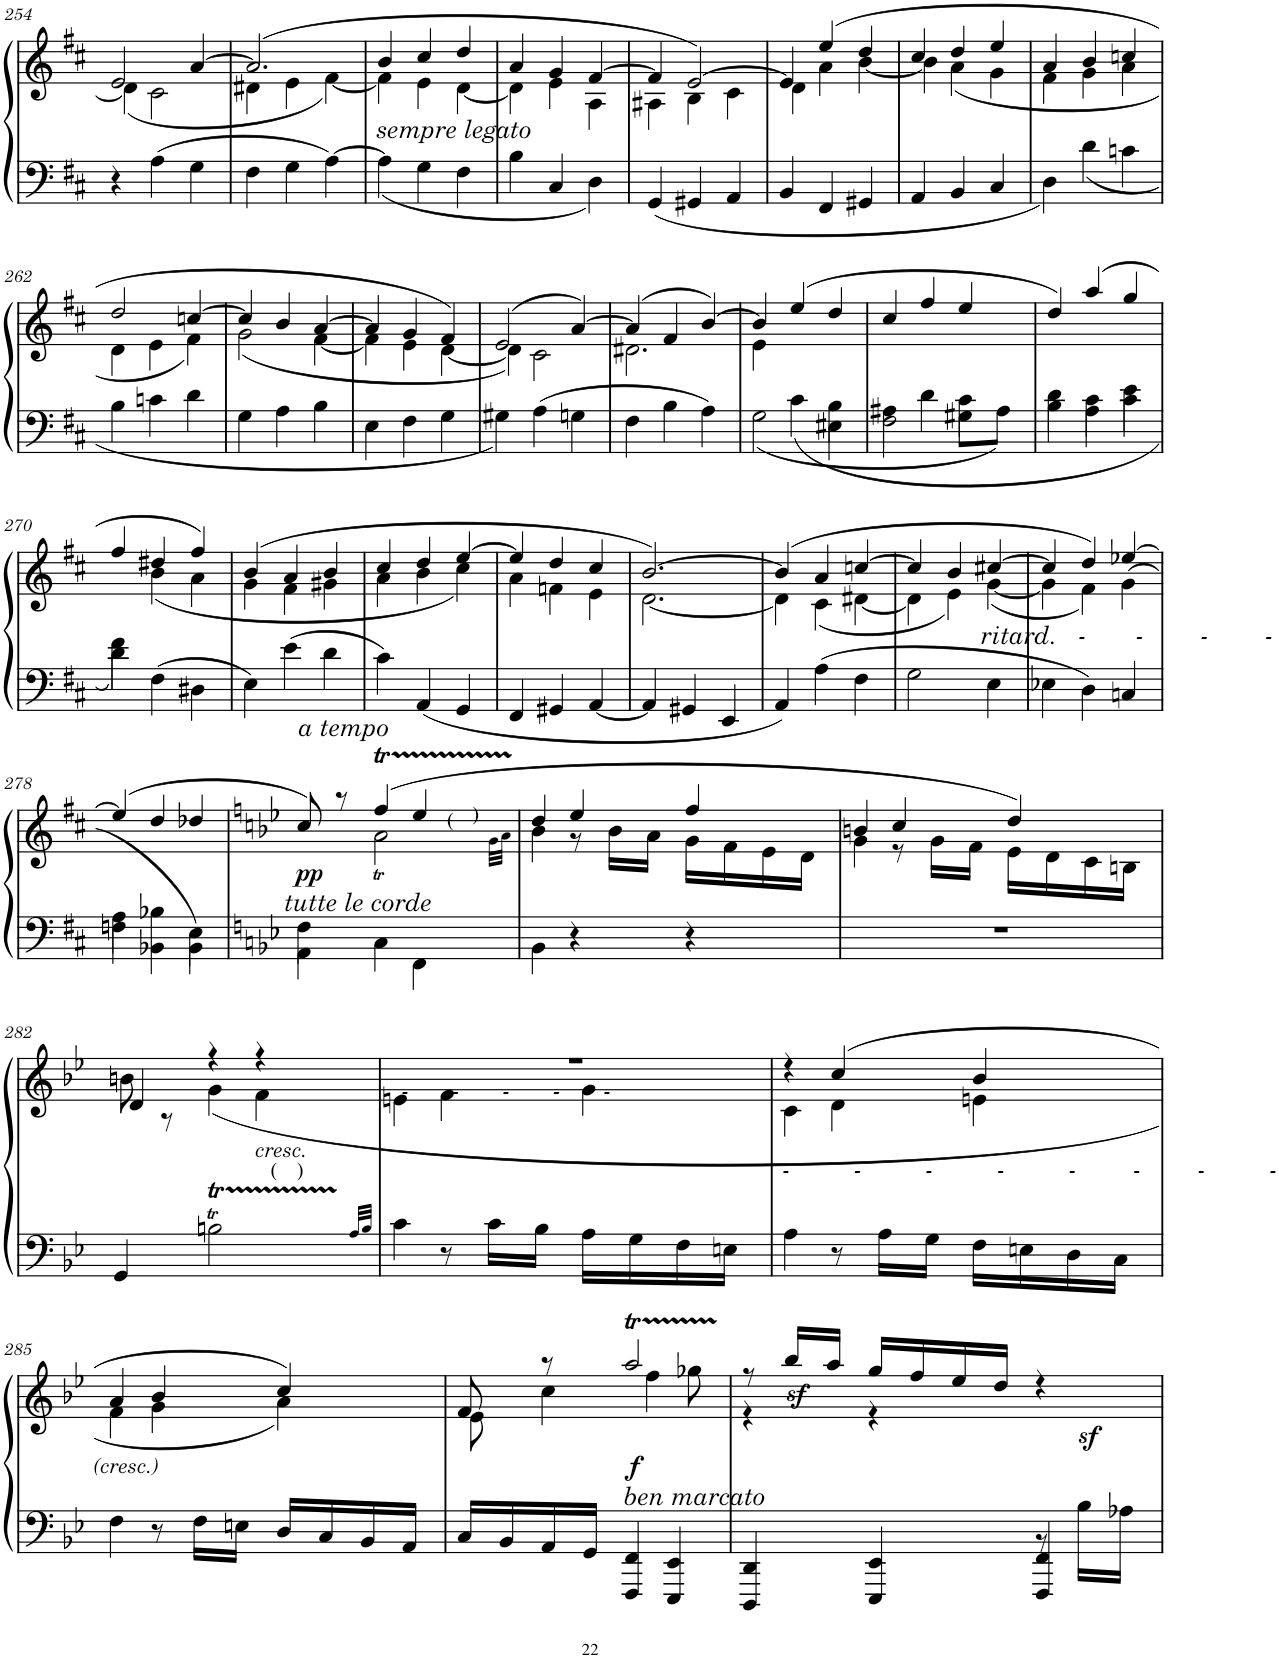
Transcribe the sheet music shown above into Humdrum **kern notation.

**kern	**kern	**dynam
*part1	*part1	*part1
*staff2	*staff1	*staff1/2
*I"Piano	*	*
*I'Pno.	*	*
!!LO:PB:g=z
*clefF4	*clefG2	*
*k[f#c#]	*k[f#c#]	*
*M3/4	*M3/4	*
=254	=254	=254
*	*^	*
4r	2e/	(4d\]	.
4A\	.	2c#\	.
4G\	[4a/	.	.
=255	=255	=255	=255
4F#\	(2.a/]	4d#X\	.
4G\	.	4e\	.
[4A\	.	[4f#\)	.
=256	=256	=256	=256
!	!LO:TX:b:i:t=sempre legato	!	!
4A\]	4b/	4f#\]	.
4G\	4cc#/	4e\	.
4F#\	4dd/	[4d\	.
=257	=257	=257	=257
4B\	4a/	4d\]	.
4C#/	4g/	4e\	.
4D\	[4f#/	4A\	.
=258	=258	=258	=258
4GG/	4f#/]	4A#X\	.
4GG#X/	[2e/)	4B\	.
4AA/	.	4c#\	.
=259	=259	=259	=259
4BB/	4e/]	4d\	.
4FF#/	(4ee/	4a\	.
4GG#X/	4dd/	[4b\	.
=260	=260	=260	=260
4AA/	4cc#/	4b\]	.
4BB/	4dd/	(4a\	.
4C#/	4ee/	4g\	.
=261	=261	=261	=261
4D\	4a/	4f#\	.
4d\	4b/	4g\	.
4cn\	4ccn/	4a\	.
!!LO:LB:g=z	!!
=262	=262	=262	=262
4B\	2dd/	4d\	.
4cn\	.	4e\	.
4d\	[4ccn/	4f#\)	.
=263	=263	=263	=263
4G\	4cc/]	(2g\	.
4A\	4b/	.	.
4B\	[4a/	[4f#\	.
=264	=264	=264	=264
4E\	4a/]	4f#\]	.
4F#\	4g/	4e\	.
4G\	4f#/)	[4d\	.
=265	=265	=265	=265
4G#X\	(2e/	4d\])	.
4A\	.	2c#\	.
4Gn\	[4a/)	.	.
=266	=266	=266	=266
4F#\	(4a/]	2.d#X\	.
4B\	4f#/	.	.
4A\	[4b/)	.	.
=267	=267	=267	=267
*^	*	*	*
4ryy	2G\	4b/]	4e\	.
4c#\	.	(4ee/	2ryy	.
4B\	4E#X\	4dd/	.	.
*	*	*v	*v	*
=268	=268	=268	=268
4A#X\	2F#\	4cc#/	.
4d\	.	4ff#/	.
4c#\	8G#X\L	4ee/	.
.	8A#\J	.	.
=269	=269	=269	=269
4d\	4B\	4dd/)	.
4c#\	4A\	(4aa/	.
4e\	4c#\	4gg/	.
!!LO:LB:g=z
=270	=270	=270	=270
*	*	*^	*
4f#\	4d\	4ff#/	4ryy	.
2ryy	4F#\	4dd#X/	(4b\	.
.	4D#X\	4ff#/)	4a\	.
*v	*v	*	*	*
=271	=271	=271	=271
4E\	(4b/	4g\	.
4e\	4a/	4f#\	.
4d\	4b/	4g#X\	.
=272	=272	=272	=272
4c#\	4cc#/	4a\	.
4AA/	4dd/	4b\	.
4GG/	[4ee/	4cc#\)	.
=273	=273	=273	=273
4FF#/	4ee/]	4a\	.
4GG#X/	4dd/	4fn\	.
[4AA/	4cc#/	4e\	.
=274	=274	=274	=274
4AA/]	[2.b/)	[2.d\	.
4GG#X/	.	.	.
4EE/	.	.	.
=275	=275	=275	=275
4AA/	(4b/]	4d\]	.
4A\	4a/	(4c#\	.
4F#\	[4ccn/	[4d#X\	.
=276	=276	=276	=276
2G\	4cc/]	4d#\]	.
!	!LO:TX:b:i:t=ritard.   -       -        -        -	!	!
.	4b/	4e\)	.
4E\	[4cc#X/	([4g\	.
=277	=277	=277	=277
4E-X\	4cc#/]	4g\]	.
4D\	4dd/)	4f#\)	.
4Cn/	[4ee-X/	(>4g\	.
*	*v	*v	*
!!LO:LB:g=z
=278	=278	=278
*^	*	*
4A\	4Fn\	(4ee-/]	.
4B-X\	4BB-X\	4dd/	.
4E\)	4BB-\	4dd-X/	.
=279	=279	=279	=279
*k[b-e-]	*	*k[b-e-]	*
*	*	*^	*
*	*	*	*^	*
!	!	!LO:TX:b:i:t=tutte le corde	!	!	!
!	!	!LO:TX:a:i:t=a tempo	!	!	!
!	!	!	!	!	!LO:DY:b
4F\	4AA\	8cc/)	4ryy	4ryy	pp
.	.	8r	.	.	.
!	!	!LO:TX:a:t=(	!	!	!
!	!	!LO:TX:a:t=)	!	!	!
2ryy	4C\	(4ffT/	2a\	4..at!	.
.	4FF\	4ee-TTT/	.	.	.
.	.	.	.	32g!	.
.	.	.	.	32a!	.
*v	*v	*	*	*	*
*	*	*v	*v	*
.	.	32qg\LLL	.
.	.	32qa\JJJ	.
=280	=280	=280	=280
4BB-\	4dd/	4b-\	.
4r	4ee-/	8r	.
.	.	16b-\LL	.
.	.	16a\JJ	.
4r	4ff/	16g\LL	.
.	.	16f\	.
.	.	16e-\	.
.	.	16d\JJ	.
=281	=281	=281	=281
2.r	4bn/	4g\	.
.	4cc/	8r	.
.	.	16g\LL	.
.	.	16f\JJ	.
.	4dd/)	16e-\LL	.
.	.	16d\	.
.	.	16c\	.
.	.	16Bn\JJ	.
!!LO:LB:g=z	!!
=282	=282	=282	=282
*^	*	*	*
4GG/	4ryy	4d/	8bn\	.
.	.	.	8r	.
!	!	!LO:TX:b:t=(	!	!
!	!	!LO:TX:b:t=)	!	!
2Bnt\	4..Bt!	4r	(4g\	.
!	!	!LO:TX:b:i:t=cresc.	!	!
.	.	4r	4f\	.
.	32A!	.	.	.
.	32B!	.	.	.
*v	*v	*	*	*
32qA/LLL	.	.	.
32qB/JJJ	.	.	.
=283	=283	=283	=283
!	!LO:TX:a:i:t=-      -      -      -      -	!	!
4c\	2.r	4en\	.
8r	.	4f\	.
16c\LL	.	.	.
16B-\JJ	.	.	.
16A\LL	.	4g\	.
16G\	.	.	.
16F\	.	.	.
16En\JJ	.	.	.
=284	=284	=284	=284
4A\	4r	4c\	.
!	!LO:TX:b:i:t=-         -         -         -         -        -        -         -	!	!
8r	(4cc/	4d\	.
16A\LL	.	.	.
16G\JJ	.	.	.
16F\LL	4b-/	4en\	.
16En\	.	.	.
16D\	.	.	.
16C\JJ	.	.	.
!!LO:LB:g=z	!!
=285	=285	=285	=285
4F\	4a/	4f\	.
8r	4b-/	4g\	.
16F\LL	.	.	.
16En\JJ	.	.	.
16D/LL	4cc/)	4a\)	.
16C/	.	.	.
16BB-/	.	.	.
16AA/JJ	.	.	.
=286	=286	=286	=286
16C/LL	8f/	8e-\	.
16BB-/	.	.	.
16AA/	8r	4cc\	.
16GG/JJ	.	.	.
!	!LO:TX:b:i:t=ben marcato	!	!
!	!	!	!LO:DY:b
4FFF/^^ 4FF/^^	2aat/	.	f
.	.	4ff\	.
4EEE-/^^ 4EE-/^^	.	.	.
.	.	8gg-X\	.
=287	=287	=287	=287
*^	*	*	*
8ryy	4DDD/^^ 4DD/^^	8r	4r	.
!	!	!	!	!LO:DY:a
.	.	16bb-/LL	.	sf
.	.	16aa/JJ	.	.
.	4EEE-/^^ 4EE-/^^	16gg/LL	4r	.
.	.	16ff/	.	.
.	.	16ee-/	.	.
.	.	16dd/JJ	.	.
.	4FFF/^^ 4FF/^^	4r	8r	.
!	!	!	!	!LO:DY:b
16B-\LL	.	.	8ryy	sf
16A-X\JJ	.	.	.	.
*v	*v	*	*	*
*	*v	*v	*
=	=	=
*-	*-	*-
